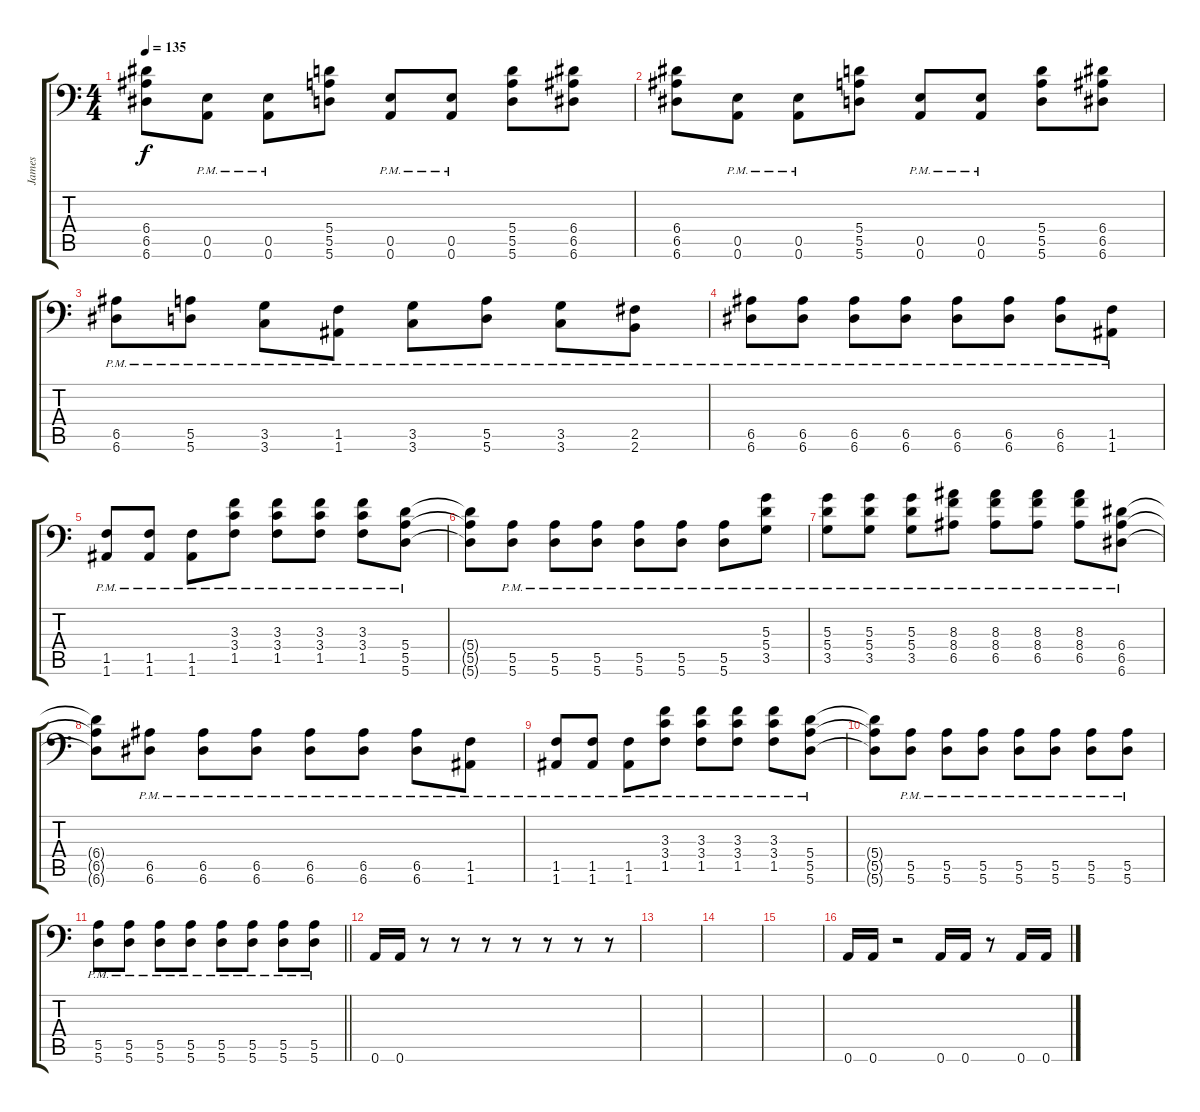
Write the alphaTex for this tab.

\track ("James" "James") {instrument distortionguitar}
\staff {score tabs}
\tuning (B3 Gb3 D3 A2 E2 A1) {hide}
\ts (4 4)
\tempo 135
\clef f4
\ks c
(6.4 6.5 6.6).8{dy f} (0.5{pm} 0.6{pm}).8 (0.5{pm} 0.6{pm}).8 (5.4 5.5 5.6).8 (0.5{pm} 0.6{pm}).8 (0.5{pm} 0.6{pm}).8 (5.4 5.5 5.6).8 (6.4 6.5 6.6).8 |
(6.4 6.5 6.6).8 (0.5{pm} 0.6{pm}).8 (0.5{pm} 0.6{pm}).8 (5.4 5.5 5.6).8 (0.5{pm} 0.6{pm}).8 (0.5{pm} 0.6{pm}).8 (5.4 5.5 5.6).8 (6.4 6.5 6.6).8 |
(6.5{pm} 6.6{pm}).8 (5.5{pm} 5.6{pm}).8 (3.5{pm} 3.6{pm}).8 (1.5{pm} 1.6{pm}).8 (3.5{pm} 3.6{pm}).8 (5.5{pm} 5.6{pm}).8 (3.5{pm} 3.6{pm}).8 (2.5{pm} 2.6{pm}).8 |
(6.5{pm} 6.6{pm}).8 (6.5{pm} 6.6{pm}).8 (6.5{pm} 6.6{pm}).8 (6.5{pm} 6.6{pm}).8 (6.5{pm} 6.6{pm}).8 (6.5{pm} 6.6{pm}).8 (6.5{pm} 6.6{pm}).8 (1.5{pm} 1.6{pm}).8 |
(1.5{pm} 1.6{pm}).8 (1.5{pm} 1.6{pm}).8 (1.5{pm} 1.6{pm}).8 (3.3{pm} 3.4{pm} 1.5{pm}).8 (3.3{pm} 3.4{pm} 1.5{pm}).8 (3.3{pm} 3.4{pm} 1.5{pm}).8 (3.3{pm} 3.4{pm} 1.5{pm}).8 (5.4{pm} 5.5{pm} 5.6{pm}).8 |
(5.4{t} 5.5{t} 5.6{t}).8 (5.5{pm} 5.6{pm}).8 (5.5{pm} 5.6{pm}).8 (5.5{pm} 5.6{pm}).8 (5.5{pm} 5.6{pm}).8 (5.5{pm} 5.6{pm}).8 (5.5{pm} 5.6{pm}).8 (5.3{pm} 5.4{pm} 3.5{pm}).8 |
(5.3{pm} 5.4{pm} 3.5{pm}).8 (5.3{pm} 5.4{pm} 3.5{pm}).8 (5.3{pm} 5.4{pm} 3.5{pm}).8 (8.3{pm} 8.4{pm} 6.5{pm}).8 (8.3{pm} 8.4{pm} 6.5{pm}).8 (8.3{pm} 8.4{pm} 6.5{pm}).8 (8.3 8.4{pm} 6.5{pm}).8 (6.4{pm} 6.5{pm} 6.6{pm}).8 |
(6.4{t} 6.5{t} 6.6{t}).8 (6.5{pm} 6.6{pm}).8 (6.5{pm} 6.6{pm}).8 (6.5{pm} 6.6{pm}).8 (6.5{pm} 6.6{pm}).8 (6.5{pm} 6.6{pm}).8 (6.5{pm} 6.6{pm}).8 (1.5{pm} 1.6{pm}).8 |
(1.5{pm} 1.6{pm}).8 (1.5{pm} 1.6{pm}).8 (1.5{pm} 1.6{pm}).8 (3.3{pm} 3.4{pm} 1.5{pm}).8 (3.3{pm} 3.4{pm} 1.5{pm}).8 (3.3{pm} 3.4{pm} 1.5{pm}).8 (3.3{pm} 3.4{pm} 1.5{pm}).8 (5.4{pm} 5.5{pm} 5.6{pm}).8 |
(5.4{t} 5.5{t} 5.6{t}).8 (5.5{pm} 5.6{pm}).8 (5.5{pm} 5.6{pm}).8 (5.5{pm} 5.6{pm}).8 (5.5{pm} 5.6{pm}).8 (5.5{pm} 5.6{pm}).8 (5.5{pm} 5.6{pm}).8 (5.5{pm} 5.6{pm}).8 |
\barLineRight lightlight
(5.5{pm} 5.6{pm}).8 (5.5{pm} 5.6{pm}).8 (5.5{pm} 5.6{pm}).8 (5.5{pm} 5.6{pm}).8 (5.5{pm} 5.6{pm}).8 (5.5{pm} 5.6{pm}).8 (5.5{pm} 5.6{pm}).8 (5.5{pm} 5.6{pm}).8 |
0.6.16 0.6.16 r.8 r.8 r.8 r.8 r.8 r.8 r.8 |
|
|
|
0.6.16 0.6.16 r.2 0.6.16 0.6.16 r.8 0.6.16 0.6.16
